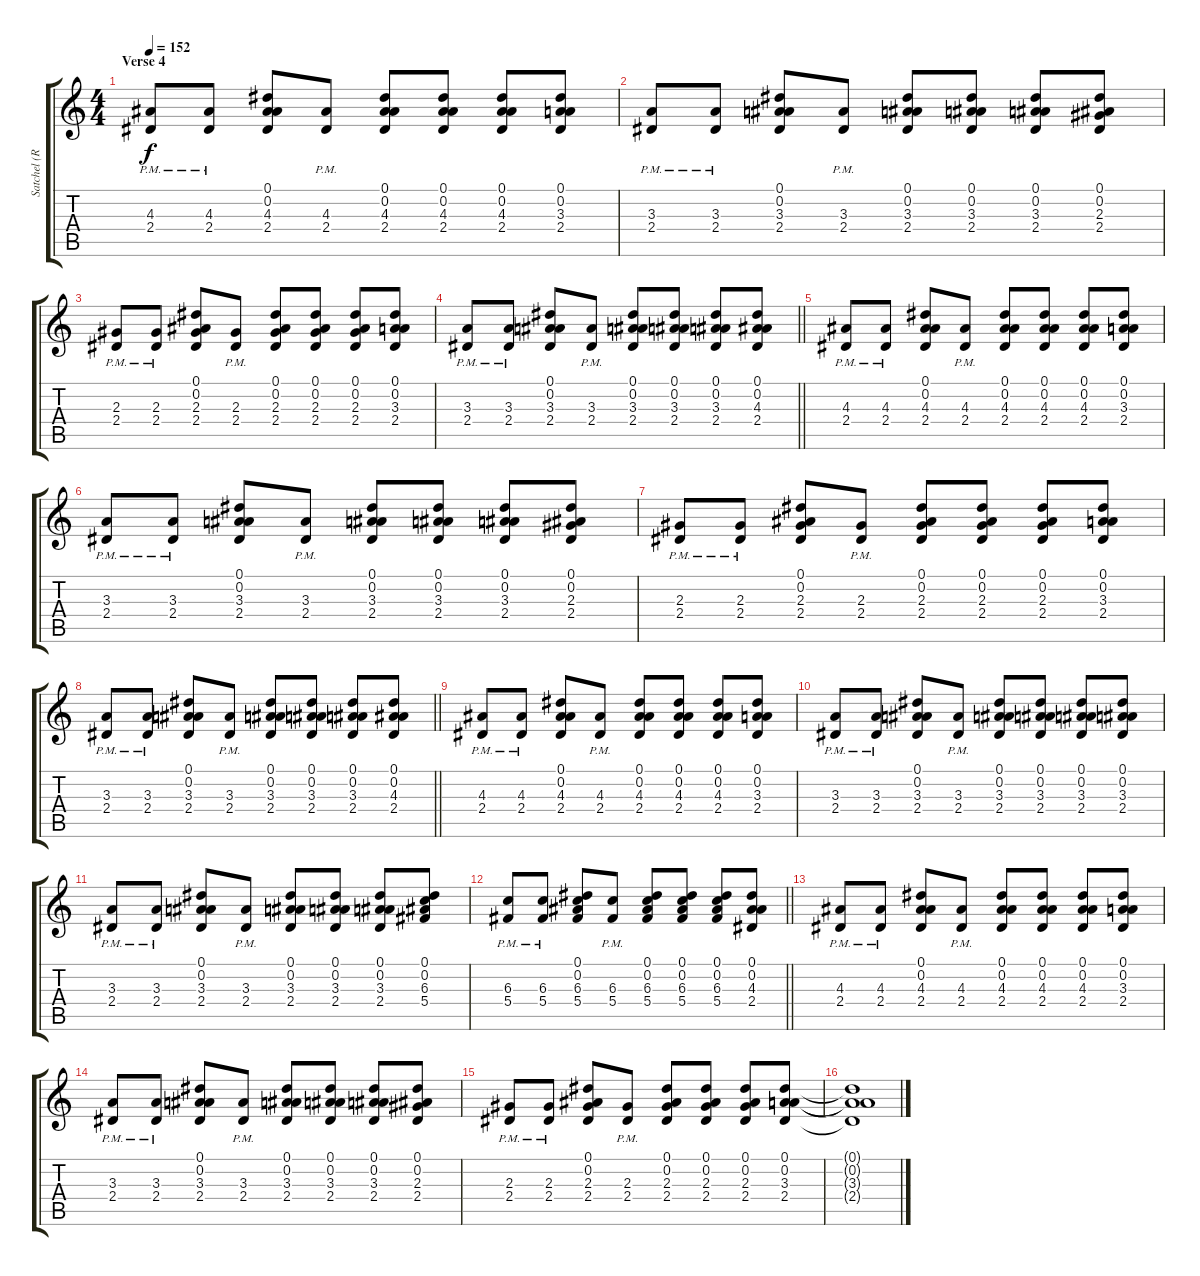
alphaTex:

\track ("Satchel (Rhythm 1)" "Satchel (R") {instrument distortionguitar}
\staff {score tabs}
\tuning (Eb4 Bb3 Gb3 Db3 Ab2 Eb2) {hide}
\ts (4 4)
\section ("" "Verse 4")
\tempo 152
\clef g2
\ks c
(4.3{pm} 2.4{pm}).8{dy f} (4.3{pm} 2.4{pm}).8 (0.1 0.2 4.3 2.4).8 (4.3{pm} 2.4{pm}).8 (0.1 0.2 4.3 2.4).8 (0.1 0.2 4.3 2.4).8 (0.1 0.2 4.3 2.4).8 (0.1 0.2 3.3 2.4).8 |
(3.3{pm} 2.4{pm}).8 (3.3{pm} 2.4{pm}).8 (0.1 0.2 3.3 2.4).8 (3.3{pm} 2.4{pm}).8 (0.1 0.2 3.3 2.4).8 (0.1 0.2 3.3 2.4).8 (0.1 0.2 3.3 2.4).8 (0.1 0.2 2.3 2.4).8 |
(2.3{pm} 2.4{pm}).8 (2.3{pm} 2.4{pm}).8 (0.1 0.2 2.3 2.4).8 (2.3{pm} 2.4{pm}).8 (0.1 0.2 2.3 2.4).8 (0.1 0.2 2.3 2.4).8 (0.1 0.2 2.3 2.4).8 (0.1 0.2 3.3 2.4).8 |
\barLineRight lightlight
(3.3{pm} 2.4{pm}).8 (3.3{pm} 2.4{pm}).8 (0.1 0.2 3.3 2.4).8 (3.3{pm} 2.4{pm}).8 (0.1 0.2 3.3 2.4).8 (0.1 0.2 3.3 2.4).8 (0.1 0.2 3.3 2.4).8 (0.1 0.2 4.3 2.4).8 |
(4.3{pm} 2.4{pm}).8 (4.3{pm} 2.4{pm}).8 (0.1 0.2 4.3 2.4).8 (4.3{pm} 2.4{pm}).8 (0.1 0.2 4.3 2.4).8 (0.1 0.2 4.3 2.4).8 (0.1 0.2 4.3 2.4).8 (0.1 0.2 3.3 2.4).8 |
(3.3{pm} 2.4{pm}).8 (3.3{pm} 2.4{pm}).8 (0.1 0.2 3.3 2.4).8 (3.3{pm} 2.4{pm}).8 (0.1 0.2 3.3 2.4).8 (0.1 0.2 3.3 2.4).8 (0.1 0.2 3.3 2.4).8 (0.1 0.2 2.3 2.4).8 |
(2.3{pm} 2.4{pm}).8 (2.3{pm} 2.4{pm}).8 (0.1 0.2 2.3 2.4).8 (2.3{pm} 2.4{pm}).8 (0.1 0.2 2.3 2.4).8 (0.1 0.2 2.3 2.4).8 (0.1 0.2 2.3 2.4).8 (0.1 0.2 3.3 2.4).8 |
\barLineRight lightlight
(3.3{pm} 2.4{pm}).8 (3.3{pm} 2.4{pm}).8 (0.1 0.2 3.3 2.4).8 (3.3{pm} 2.4{pm}).8 (0.1 0.2 3.3 2.4).8 (0.1 0.2 3.3 2.4).8 (0.1 0.2 3.3 2.4).8 (0.1 0.2 4.3 2.4).8 |
\section ("" "")
(4.3{pm} 2.4{pm}).8 (4.3{pm} 2.4{pm}).8 (0.1 0.2 4.3 2.4).8 (4.3{pm} 2.4{pm}).8 (0.1 0.2 4.3 2.4).8 (0.1 0.2 4.3 2.4).8 (0.1 0.2 4.3 2.4).8 (0.1 0.2 3.3 2.4).8 |
(3.3{pm} 2.4{pm}).8 (3.3{pm} 2.4{pm}).8 (0.1 0.2 3.3 2.4).8 (3.3{pm} 2.4{pm}).8 (0.1 0.2 3.3 2.4).8 (0.1 0.2 3.3 2.4).8 (0.1 0.2 3.3 2.4).8 (0.1 0.2 3.3 2.4).8 |
(3.3{pm} 2.4{pm}).8 (3.3{pm} 2.4{pm}).8 (0.1 0.2 3.3 2.4).8 (3.3{pm} 2.4{pm}).8 (0.1 0.2 3.3 2.4).8 (0.1 0.2 3.3 2.4).8 (0.1 0.2 3.3 2.4).8 (0.1 0.2 6.3 5.4).8 |
\barLineRight lightlight
(6.3{pm} 5.4{pm}).8 (6.3{pm} 5.4{pm}).8 (0.1 0.2 6.3 5.4).8 (6.3{pm} 5.4{pm}).8 (0.1 0.2 6.3 5.4).8 (0.1 0.2 6.3 5.4).8 (0.1 0.2 6.3 5.4).8 (0.1 0.2 4.3 2.4).8 |
(4.3{pm} 2.4{pm}).8 (4.3{pm} 2.4{pm}).8 (0.1 0.2 4.3 2.4).8 (4.3{pm} 2.4{pm}).8 (0.1 0.2 4.3 2.4).8 (0.1 0.2 4.3 2.4).8 (0.1 0.2 4.3 2.4).8 (0.1 0.2 3.3 2.4).8 |
(3.3{pm} 2.4{pm}).8 (3.3{pm} 2.4{pm}).8 (0.1 0.2 3.3 2.4).8 (3.3{pm} 2.4{pm}).8 (0.1 0.2 3.3 2.4).8 (0.1 0.2 3.3 2.4).8 (0.1 0.2 3.3 2.4).8 (0.1 0.2 2.3 2.4).8 |
(2.3{pm} 2.4{pm}).8 (2.3{pm} 2.4{pm}).8 (0.1 0.2 2.3 2.4).8 (2.3{pm} 2.4{pm}).8 (0.1 0.2 2.3 2.4).8 (0.1 0.2 2.3 2.4).8 (0.1 0.2 2.3 2.4).8 (0.1 0.2 3.3 2.4).8 |
(0.1{t} 0.2{t} 3.3{t} 2.4{t}).1
